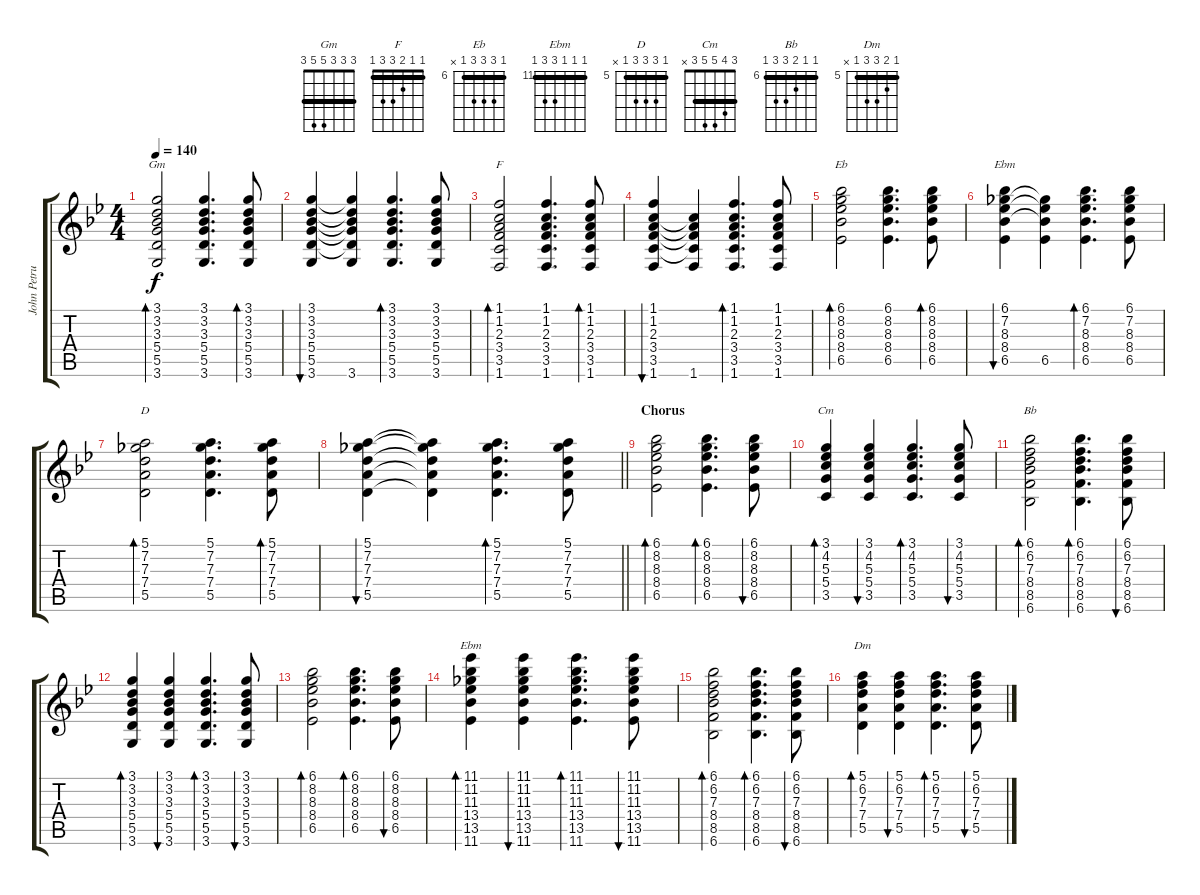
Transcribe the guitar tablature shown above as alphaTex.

\track ("John Petrucci" "John Petru") {instrument acousticguitarsteel}
\staff {score tabs}
\tuning (E4 B3 G3 D3 A2 E2) {hide}
\chord ("Gm" 3 3 3 5 5 3) {barre 3}
\chord ("F" 1 1 2 3 3 1) {barre 1}
\chord ("Eb" 6 8 8 8 6 x) {firstfret 6 barre 6}
\chord ("Ebm" 6 7 8 8 6 x) {firstfret 6 barre 6}
\chord ("D" 5 7 7 7 5 x) {firstfret 5 barre 5}
\chord ("Cm" 3 4 5 5 3 x) {barre 3}
\chord ("Bb" 6 6 7 8 8 6) {firstfret 6 barre 6}
\chord ("Ebm" 11 11 11 13 13 11) {firstfret 11 barre 11}
\chord ("Dm" 5 6 7 7 5 x) {firstfret 5 barre 5}
\ts (4 4)
\tempo 140
\clef g2
\ks bb
(3.1 3.2 3.3 5.4 5.5 3.6).2{bd 120 ch "Gm" dy f} (3.1 3.2 3.3 5.4 5.5 3.6).4{d} (3.1 3.2 3.3 5.4 5.5 3.6).8{bd 60} |
(3.1 3.2 3.3 5.4 5.5 3.6).4{bu 60} (3.1{t} 3.2{t} 3.3{t} 5.4{t} 5.5{t} 3.6).4 (3.1 3.2 3.3 5.4 5.5 3.6).4{d bd 60} (3.1 3.2 3.3 5.4 5.5 3.6).8 |
(1.1 1.2 2.3 3.4 3.5 1.6).2{bd 120 ch "F"} (1.1 1.2 2.3 3.4 3.5 1.6).4{d} (1.1 1.2 2.3 3.4 3.5 1.6).8{bd 60} |
(1.1 1.2 2.3 3.4 3.5 1.6).4{bu 60} (1.2{t} 2.3{t} 3.4{t} 3.5{t} 1.6).4 (1.1 1.2 2.3 3.4 3.5 1.6).4{d bd 60} (1.1 1.2 2.3 3.4 3.5 1.6).8 |
(6.1 8.2 8.3 8.4 6.5).2{bd 120 ch "Eb"} (6.1 8.2 8.3 8.4 6.5).4{d} (6.1 8.2 8.3 8.4 6.5).8{bd 60} |
(6.1 7.2 8.3 8.4 6.5).4{bu 60 ch "Ebm"} (7.2{t} 8.3{t} 8.4{t} 6.5).4 (6.1 7.2 8.3 8.4 6.5).4{d bd 60} (6.1 7.2 8.3 8.4 6.5).8 |
(5.1 7.2 7.3 7.4 5.5).2{bd 120 ch "D"} (5.1 7.2 7.3 7.4 5.5).4{d} (5.1 7.2 7.3 7.4 5.5).8{bd 60} |
\barLineRight lightlight
(5.1 7.2 7.3 7.4 5.5).4{bu 60} (5.1{t} 7.2{t} 7.3{t} 7.4{t} 5.5{t}).4 (5.1 7.2 7.3 7.4 5.5).4{d bd 60} (5.1 7.2 7.3 7.4 5.5).8 |
\section ("" "Chorus")
(6.1 8.2 8.3 8.4 6.5).2{bd 60} (6.1 8.2 8.3 8.4 6.5).4{d bd 60} (6.1 8.2 8.3 8.4 6.5).8{bu 60} |
(3.1 4.2 5.3 5.4 3.5).4{bd 60 ch "Cm"} (3.1 4.2 5.3 5.4 3.5).4{bu 60} (3.1 4.2 5.3 5.4 3.5).4{d bd 60} (3.1 4.2 5.3 5.4 3.5).8{bu 60} |
(6.1 6.2 7.3 8.4 8.5 6.6).2{bd 60 ch "Bb"} (6.1 6.2 7.3 8.4 8.5 6.6).4{d bd 60} (6.1 6.2 7.3 8.4 8.5 6.6).8{bu 60} |
(3.1 3.2 3.3 5.4 5.5 3.6).4{bd 60} (3.1 3.2 3.3 5.4 5.5 3.6).4{bu 60} (3.1 3.2 3.3 5.4 5.5 3.6).4{d bd 60} (3.1 3.2 3.3 5.4 5.5 3.6).8{bu 60} |
(6.1 8.2 8.3 8.4 6.5).2{bd 60} (6.1 8.2 8.3 8.4 6.5).4{d bd 60} (6.1 8.2 8.3 8.4 6.5).8{bu 60} |
(11.1 11.2 11.3 13.4 13.5 11.6).4{bd 60 ch "Ebm"} (11.1 11.2 11.3 13.4 13.5 11.6).4{bu 60} (11.1 11.2 11.3 13.4 13.5 11.6).4{d bd 60} (11.1 11.2 11.3 13.4 13.5 11.6).8{bu 60} |
(6.1 6.2 7.3 8.4 8.5 6.6).2{bd 60} (6.1 6.2 7.3 8.4 8.5 6.6).4{d bd 60} (6.1 6.2 7.3 8.4 8.5 6.6).8{bu 60} |
(5.1 6.2 7.3 7.4 5.5).4{bd 60 ch "Dm"} (5.1 6.2 7.3 7.4 5.5).4{bu 60} (5.1 6.2 7.3 7.4 5.5).4{d bd 60} (5.1 6.2 7.3 7.4 5.5).8{bu 60}
